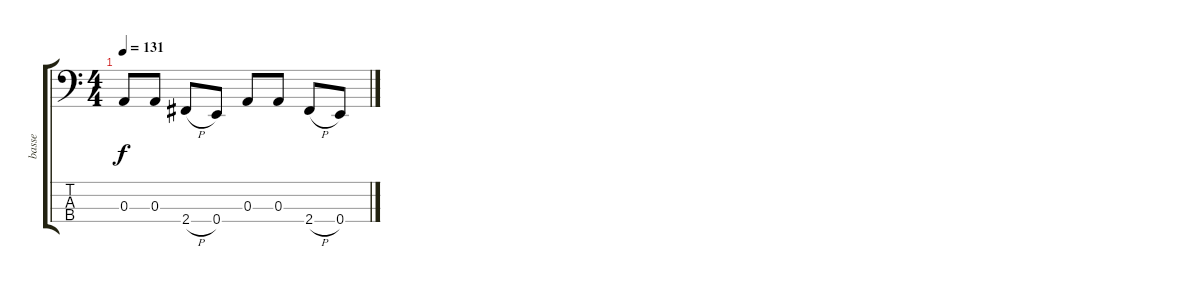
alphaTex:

\track ("basse" "basse") {instrument synthbass2}
\staff {score tabs}
\tuning (G2 D2 A1 E1) {hide}
\ts (4 4)
\tempo 131
\clef f4
\ks c
0.3.8{dy f} 0.3.8 2.4{h}.8 0.4.8 0.3.8 0.3.8 2.4{h}.8 0.4.8
